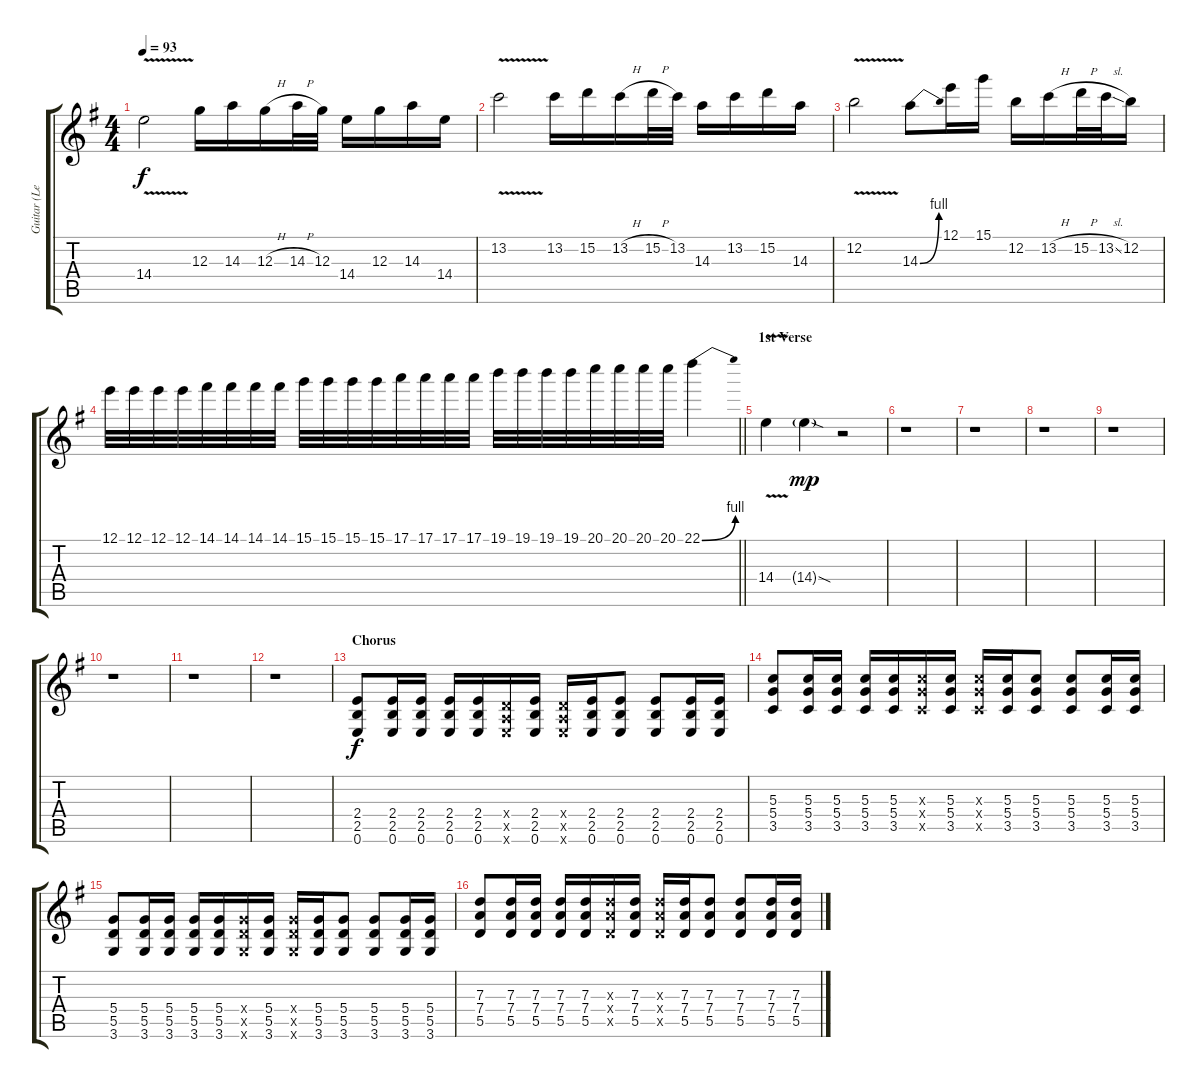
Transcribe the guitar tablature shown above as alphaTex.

\track ("Guitar (Lead)" "Guitar (Le") {instrument overdrivenguitar}
\staff {score tabs}
\tuning (E4 B3 G3 D3 A2 E2) {hide}
\ts (4 4)
\tempo 93
\clef g2
\ks eminor
14.4{v}.2{dy f} 12.3.16 14.3.16 12.3{h}.16 14.3{h}.32 12.3.32 14.4.16 12.3.16 14.3.16 14.4.16 |
13.2{v}.2 13.2.16 15.2.16 13.2{h}.16 15.2{h}.32 13.2.32 14.3.16 13.2.16 15.2.16 14.3.16 |
12.2{v}.2 14.3{be (bend 0 0 60 4)}.8 12.1.16 15.1.16 12.2.16 13.2{h}.16 15.2{h}.32 13.2{sl}.32 12.2.16 |
\barLineRight lightlight
12.1.32 12.1.32 12.1.32 12.1.32 14.1.32 14.1.32 14.1.32 14.1.32 15.1.32 15.1.32 15.1.32 15.1.32 17.1.32 17.1.32 17.1.32 17.1.32 19.1.32 19.1.32 19.1.32 19.1.32 20.1.32 20.1.32 20.1.32 20.1.32 22.1{be (bend 0 0 60 4)}.4 |
\section ("" "1st Verse")
14.4{v}.4 14.4{sod g}.4{dy mp} r.2 |
r.1 |
r.1 |
r.1 |
r.1 |
r.1 |
r.1 |
r.1 |
\section ("" "Chorus")
(2.4 2.5 0.6).8{dy f} (2.4 2.5 0.6).16 (2.4 2.5 0.6).16 (2.4 2.5 0.6).16 (2.4 2.5 0.6).16 (0.4{x} 0.5{x} 0.6{x}).16 (2.4 2.5 0.6).16 (0.4{x} 0.5{x} 0.6{x}).16 (2.4 2.5 0.6).16 (2.4 2.5 0.6).8 (2.4 2.5 0.6).8 (2.4 2.5 0.6).16 (2.4 2.5 0.6).16 |
(5.3 5.4 3.5).8 (5.3 5.4 3.5).16 (5.3 5.4 3.5).16 (5.3 5.4 3.5).16 (5.3 5.4 3.5).16 (5.3{x} 5.4{x} 3.5{x}).16 (5.3 5.4 3.5).16 (5.3{x} 5.4{x} 3.5{x}).16 (5.3 5.4 3.5).16 (5.3 5.4 3.5).8 (5.3 5.4 3.5).8 (5.3 5.4 3.5).16 (5.3 5.4 3.5).16 |
(5.4 5.5 3.6).8 (5.4 5.5 3.6).16 (5.4 5.5 3.6).16 (5.4 5.5 3.6).16 (5.4 5.5 3.6).16 (5.4{x} 5.5{x} 3.6{x}).16 (5.4 5.5 3.6).16 (5.4{x} 5.5{x} 3.6{x}).16 (5.4 5.5 3.6).16 (5.4 5.5 3.6).8 (5.4 5.5 3.6).8 (5.4 5.5 3.6).16 (5.4 5.5 3.6).16 |
(7.3 7.4 5.5).8 (7.3 7.4 5.5).16 (7.3 7.4 5.5).16 (7.3 7.4 5.5).16 (7.3 7.4 5.5).16 (7.3{x} 7.4{x} 5.5{x}).16 (7.3 7.4 5.5).16 (7.3{x} 7.4{x} 5.5{x}).16 (7.3 7.4 5.5).16 (7.3 7.4 5.5).8 (7.3 7.4 5.5).8 (7.3 7.4 5.5).16 (7.3 7.4 5.5).16
